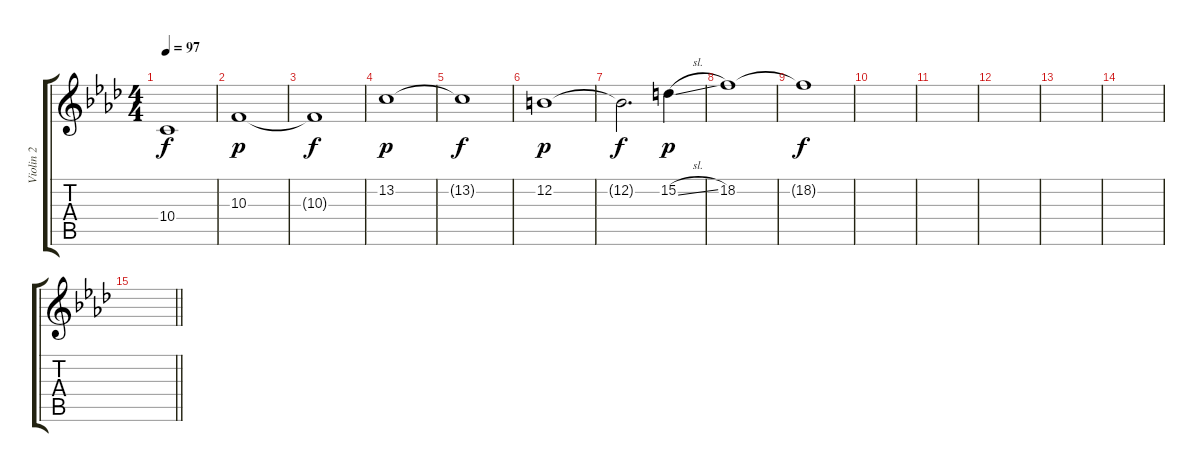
\track ("Violin 2" "Violin 2") {instrument violin}
\staff {score tabs}
\tuning (E4 B3 G3 D3 A2 E2) {hide}
\ts (4 4)
\tempo 97
\clef g2
\ks fminor
10.4{t}.1{dy f} |
10.3.1{dy p} |
10.3{t}.1{dy f} |
13.2.1{dy p} |
13.2{t}.1{dy f} |
12.2.1{dy p} |
12.2{t}.2{d dy f} 15.2{sl}.4{dy p} |
18.2.1 |
18.2{t}.1{dy f} |
|
|
|
|
|
\barLineRight lightlight
